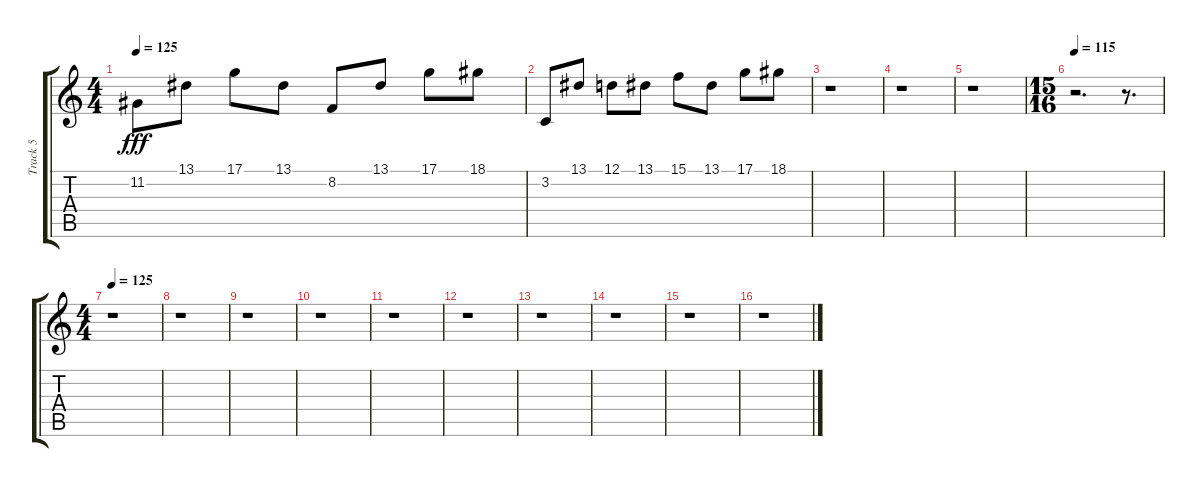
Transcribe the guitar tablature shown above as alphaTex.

\track ("Track 5" "Track 5") {instrument lead1square}
\staff {score tabs}
\tuning (D4 A3 F3 C3 G2 C2) {hide}
\ts (4 4)
\tempo 125
\clef g2
\ks c
11.2.8{dy fff} 13.1.8 17.1.8 13.1.8 8.2.8 13.1.8 17.1.8 18.1.8 |
3.2.8 13.1.8 12.1.8 13.1.8 15.1.8 13.1.8 17.1.8 18.1.8 |
r.1 |
r.1 |
r.1 |
\ts (15 16)
\tempo 115
r.2{d} r.8{d} |
\ts (4 4)
\tempo 125
r.1 |
r.1 |
r.1 |
r.1 |
r.1 |
r.1 |
r.1 |
r.1 |
r.1 |
r.1
